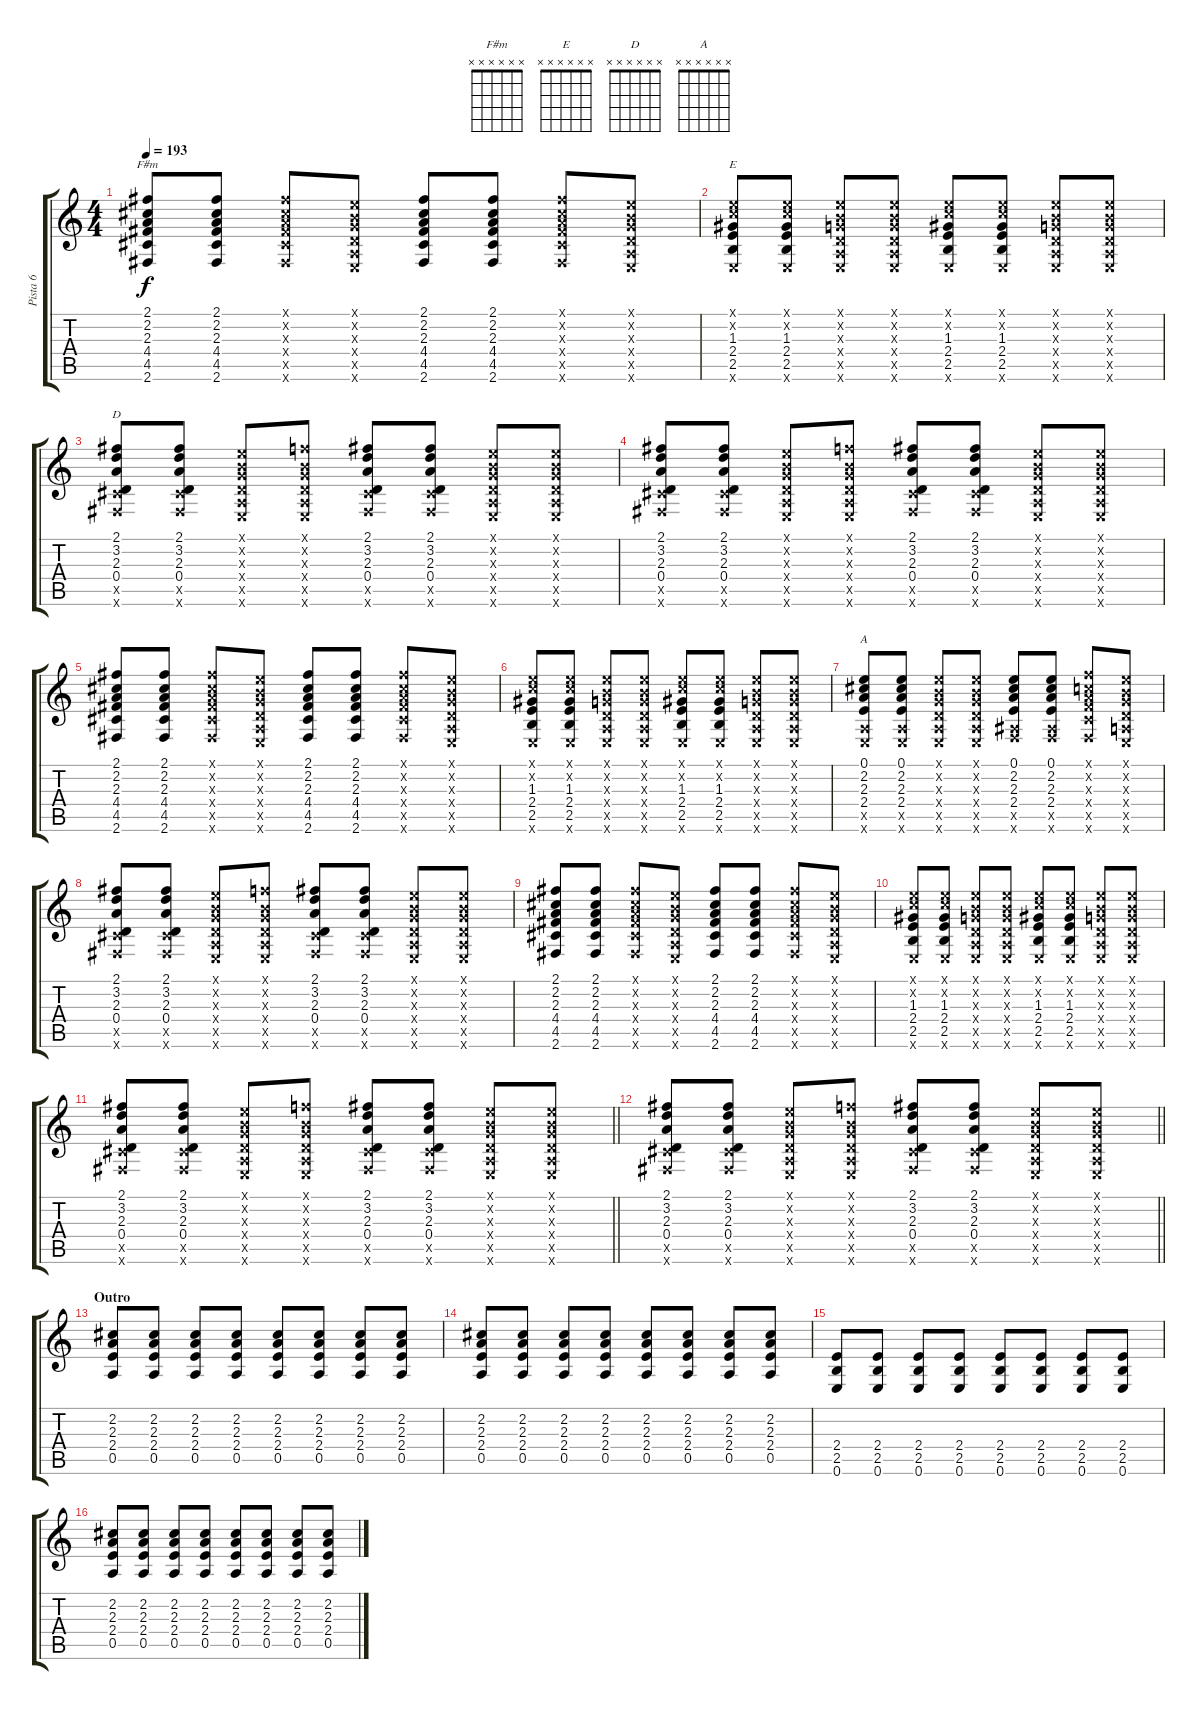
\track ("Pista 6" "Pista 6") {instrument acousticguitarnylon}
\staff {score tabs}
\tuning (E4 B3 G3 D3 A2 E2) {hide}
\chord ("F#m" x x x x x x)
\chord ("E" x x x x x x)
\chord ("D" x x x x x x)
\chord ("A" x x x x x x)
\ts (4 4)
\tempo 193
\clef g2
\ks c
(2.1 2.2 2.3 4.4 4.5 2.6).8{ch "F#m" dy f} (2.1 2.2 2.3 4.4 4.5 2.6).8 (2.1{x} 2.2{x} 2.3{x} 4.4{x} 4.5{x} 2.6{x}).8 (0.1{x} 0.2{x} 0.3{x} 0.4{x} 0.5{x} 0.6{x}).8 (2.1 2.2 2.3 4.4 4.5 2.6).8 (2.1 2.2 2.3 4.4 4.5 2.6).8 (2.1{x} 2.2{x} 2.3{x} 4.4{x} 4.5{x} 2.6{x}).8 (0.1{x} 0.2{x} 0.3{x} 0.4{x} 0.5{x} 0.6{x}).8 |
(0.1{x} 1.2{x} 1.3 2.4 2.5 0.6{x}).8{ch "E"} (0.1{x} 1.2{x} 1.3 2.4 2.5 0.6{x}).8 (0.1{x} 0.2{x} 0.3{x} 0.4{x} 0.5{x} 0.6{x}).8 (0.1{x} 0.2{x} 0.3{x} 0.4{x} 0.5{x} 0.6{x}).8 (0.1{x} 1.2{x} 1.3 2.4 2.5 0.6{x}).8 (0.1{x} 1.2{x} 1.3 2.4 2.5 0.6{x}).8 (0.1{x} 0.2{x} 0.3{x} 0.4{x} 0.5{x} 0.6{x}).8 (0.1{x} 0.2{x} 0.3{x} 0.4{x} 0.5{x} 0.6{x}).8 |
(2.1 3.2 2.3 0.4 4.5{x} 2.6{x}).8{ch "D"} (2.1 3.2 2.3 0.4 4.5{x} 2.6{x}).8 (0.1{x} 0.2{x} 0.3{x} 0.4{x} 0.5{x} 0.6{x}).8 (1.1{x} 0.2{x} 0.3{x} 0.4{x} 0.5{x} 0.6{x}).8 (2.1 3.2 2.3 0.4 4.5{x} 2.6{x}).8 (2.1 3.2 2.3 0.4 4.5{x} 2.6{x}).8 (0.1{x} 0.2{x} 0.3{x} 0.4{x} 0.5{x} 0.6{x}).8 (0.1{x} 0.2{x} 0.3{x} 0.4{x} 0.5{x} 0.6{x}).8 |
(2.1 3.2 2.3 0.4 4.5{x} 2.6{x}).8 (2.1 3.2 2.3 0.4 4.5{x} 2.6{x}).8 (0.1{x} 0.2{x} 0.3{x} 0.4{x} 0.5{x} 0.6{x}).8 (1.1{x} 0.2{x} 0.3{x} 0.4{x} 0.5{x} 0.6{x}).8 (2.1 3.2 2.3 0.4 4.5{x} 2.6{x}).8 (2.1 3.2 2.3 0.4 4.5{x} 2.6{x}).8 (0.1{x} 0.2{x} 0.3{x} 0.4{x} 0.5{x} 0.6{x}).8 (0.1{x} 0.2{x} 0.3{x} 0.4{x} 0.5{x} 0.6{x}).8 |
(2.1 2.2 2.3 4.4 4.5 2.6).8 (2.1 2.2 2.3 4.4 4.5 2.6).8 (2.1{x} 2.2{x} 2.3{x} 4.4{x} 4.5{x} 2.6{x}).8 (0.1{x} 0.2{x} 0.3{x} 0.4{x} 0.5{x} 0.6{x}).8 (2.1 2.2 2.3 4.4 4.5 2.6).8 (2.1 2.2 2.3 4.4 4.5 2.6).8 (2.1{x} 2.2{x} 2.3{x} 4.4{x} 4.5{x} 2.6{x}).8 (0.1{x} 0.2{x} 0.3{x} 0.4{x} 0.5{x} 0.6{x}).8 |
(0.1{x} 1.2{x} 1.3 2.4 2.5 0.6{x}).8 (0.1{x} 1.2{x} 1.3 2.4 2.5 0.6{x}).8 (0.1{x} 0.2{x} 0.3{x} 0.4{x} 0.5{x} 0.6{x}).8 (0.1{x} 0.2{x} 0.3{x} 0.4{x} 0.5{x} 0.6{x}).8 (0.1{x} 1.2{x} 1.3 2.4 2.5 0.6{x}).8 (0.1{x} 1.2{x} 1.3 2.4 2.5 0.6{x}).8 (0.1{x} 0.2{x} 0.3{x} 0.4{x} 0.5{x} 0.6{x}).8 (0.1{x} 0.2{x} 0.3{x} 0.4{x} 0.5{x} 0.6{x}).8 |
(0.1 2.2 2.3 2.4 0.5{x} 0.6{x}).8{ch "A"} (0.1 2.2 2.3 2.4 0.5{x} 0.6{x}).8 (0.1{x} 0.2{x} 0.3{x} 0.4{x} 0.5{x} 0.6{x}).8 (0.1{x} 0.2{x} 0.3{x} 0.4{x} 0.5{x} 0.6{x}).8 (0.1 2.2 2.3 2.4 1.5{x} 1.6{x}).8 (0.1 2.2 2.3 2.4 1.5{x} 1.6{x}).8 (1.1{x} 1.2{x} 2.3{x} 3.4{x} 3.5{x} 1.6{x}).8 (0.1{x} 0.2{x} 0.3{x} 0.4{x} 0.5{x} 0.6{x}).8 |
(2.1 3.2 2.3 0.4 4.5{x} 2.6{x}).8 (2.1 3.2 2.3 0.4 4.5{x} 2.6{x}).8 (0.1{x} 0.2{x} 0.3{x} 0.4{x} 0.5{x} 0.6{x}).8 (1.1{x} 0.2{x} 0.3{x} 0.4{x} 0.5{x} 0.6{x}).8 (2.1 3.2 2.3 0.4 4.5{x} 2.6{x}).8 (2.1 3.2 2.3 0.4 4.5{x} 2.6{x}).8 (0.1{x} 0.2{x} 0.3{x} 0.4{x} 0.5{x} 0.6{x}).8 (0.1{x} 0.2{x} 0.3{x} 0.4{x} 0.5{x} 0.6{x}).8 |
(2.1 2.2 2.3 4.4 4.5 2.6).8 (2.1 2.2 2.3 4.4 4.5 2.6).8 (2.1{x} 2.2{x} 2.3{x} 4.4{x} 4.5{x} 2.6{x}).8 (0.1{x} 0.2{x} 0.3{x} 0.4{x} 0.5{x} 0.6{x}).8 (2.1 2.2 2.3 4.4 4.5 2.6).8 (2.1 2.2 2.3 4.4 4.5 2.6).8 (2.1{x} 2.2{x} 2.3{x} 4.4{x} 4.5{x} 2.6{x}).8 (0.1{x} 0.2{x} 0.3{x} 0.4{x} 0.5{x} 0.6{x}).8 |
(0.1{x} 1.2{x} 1.3 2.4 2.5 0.6{x}).8 (0.1{x} 1.2{x} 1.3 2.4 2.5 0.6{x}).8 (0.1{x} 0.2{x} 0.3{x} 0.4{x} 0.5{x} 0.6{x}).8 (0.1{x} 0.2{x} 0.3{x} 0.4{x} 0.5{x} 0.6{x}).8 (0.1{x} 1.2{x} 1.3 2.4 2.5 0.6{x}).8 (0.1{x} 1.2{x} 1.3 2.4 2.5 0.6{x}).8 (0.1{x} 0.2{x} 0.3{x} 0.4{x} 0.5{x} 0.6{x}).8 (0.1{x} 0.2{x} 0.3{x} 0.4{x} 0.5{x} 0.6{x}).8 |
\barLineRight lightlight
(2.1 3.2 2.3 0.4 4.5{x} 2.6{x}).8 (2.1 3.2 2.3 0.4 4.5{x} 2.6{x}).8 (0.1{x} 0.2{x} 0.3{x} 0.4{x} 0.5{x} 0.6{x}).8 (1.1{x} 0.2{x} 0.3{x} 0.4{x} 0.5{x} 0.6{x}).8 (2.1 3.2 2.3 0.4 4.5{x} 2.6{x}).8 (2.1 3.2 2.3 0.4 4.5{x} 2.6{x}).8 (0.1{x} 0.2{x} 0.3{x} 0.4{x} 0.5{x} 0.6{x}).8 (0.1{x} 0.2{x} 0.3{x} 0.4{x} 0.5{x} 0.6{x}).8 |
\barLineRight lightlight
(2.1 3.2 2.3 0.4 4.5{x} 2.6{x}).8 (2.1 3.2 2.3 0.4 4.5{x} 2.6{x}).8 (0.1{x} 0.2{x} 0.3{x} 0.4{x} 0.5{x} 0.6{x}).8 (1.1{x} 0.2{x} 0.3{x} 0.4{x} 0.5{x} 0.6{x}).8 (2.1 3.2 2.3 0.4 4.5{x} 2.6{x}).8 (2.1 3.2 2.3 0.4 4.5{x} 2.6{x}).8 (0.1{x} 0.2{x} 0.3{x} 0.4{x} 0.5{x} 0.6{x}).8 (0.1{x} 0.2{x} 0.3{x} 0.4{x} 0.5{x} 0.6{x}).8 |
\section ("" "Outro")
(2.2 2.3 2.4 0.5).8 (2.2 2.3 2.4 0.5).8 (2.2 2.3 2.4 0.5).8 (2.2 2.3 2.4 0.5).8 (2.2 2.3 2.4 0.5).8 (2.2 2.3 2.4 0.5).8 (2.2 2.3 2.4 0.5).8 (2.2 2.3 2.4 0.5).8 |
(2.2 2.3 2.4 0.5).8 (2.2 2.3 2.4 0.5).8 (2.2 2.3 2.4 0.5).8 (2.2 2.3 2.4 0.5).8 (2.2 2.3 2.4 0.5).8 (2.2 2.3 2.4 0.5).8 (2.2 2.3 2.4 0.5).8 (2.2 2.3 2.4 0.5).8 |
(2.4 2.5 0.6).8 (2.4 2.5 0.6).8 (2.4 2.5 0.6).8 (2.4 2.5 0.6).8 (2.4 2.5 0.6).8 (2.4 2.5 0.6).8 (2.4 2.5 0.6).8 (2.4 2.5 0.6).8 |
(2.2 2.3 2.4 0.5).8 (2.2 2.3 2.4 0.5).8 (2.2 2.3 2.4 0.5).8 (2.2 2.3 2.4 0.5).8 (2.2 2.3 2.4 0.5).8 (2.2 2.3 2.4 0.5).8 (2.2 2.3 2.4 0.5).8 (2.2 2.3 2.4 0.5).8
